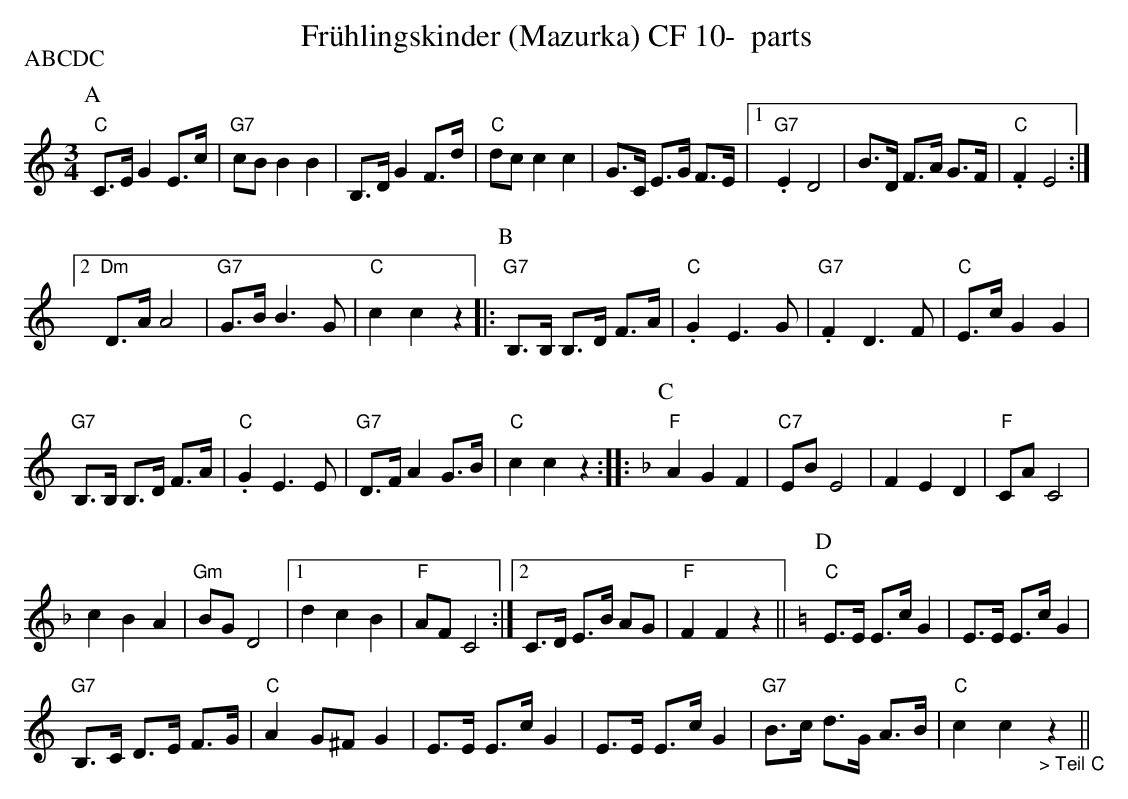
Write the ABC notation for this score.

X:1
T:Frühlingskinder (Mazurka) CF 10-  parts
M:3/4
L:1/8
P:ABCDC
K:Cmaj%%MIDI gchordon
[P:A] "C"C>E G2 E>c |"G7"cB B2B2 | B,>D G2 F>d | "C"dc c2c2 | G>C E>G F>E |1 "G7".E2 D4 | B>D F>A G>F | "C".F2E4 :|2
"Dm"D>A A4 | "G7"G>B B3G | "C"c2c2z2 |:[P:B] "G7"B,>B, B,>D F>A | "C".G2E3G | "G7".F2D3F | "C"E>c G2G2 |
"G7"B,>B, B,>D F>A | "C".G2E3E | "G7"D>F A2 G>B | "C"c2c2z2 :: [K:Fmaj][P:C] "F"A2G2F2 | "C7"EB E4 | F2E2D2 | "F"CAC4 |
c2B2A2 | "Gm"BG D4 |1 d2c2B2 | "F"AF C4 :|2 C>D E>B AG | "F"F2F2z2 || [K:Cmaj][P:D] "C"E>E E>c G2 | E>E E>cG2 |
"G7"B,>C D>E F>G | "C"A2 G^F G2 | E>E E>c G2 | E>E E>c G2 | "G7"B>c d>G A>B | "C"c2c2 "_> Teil C"z2 ||
